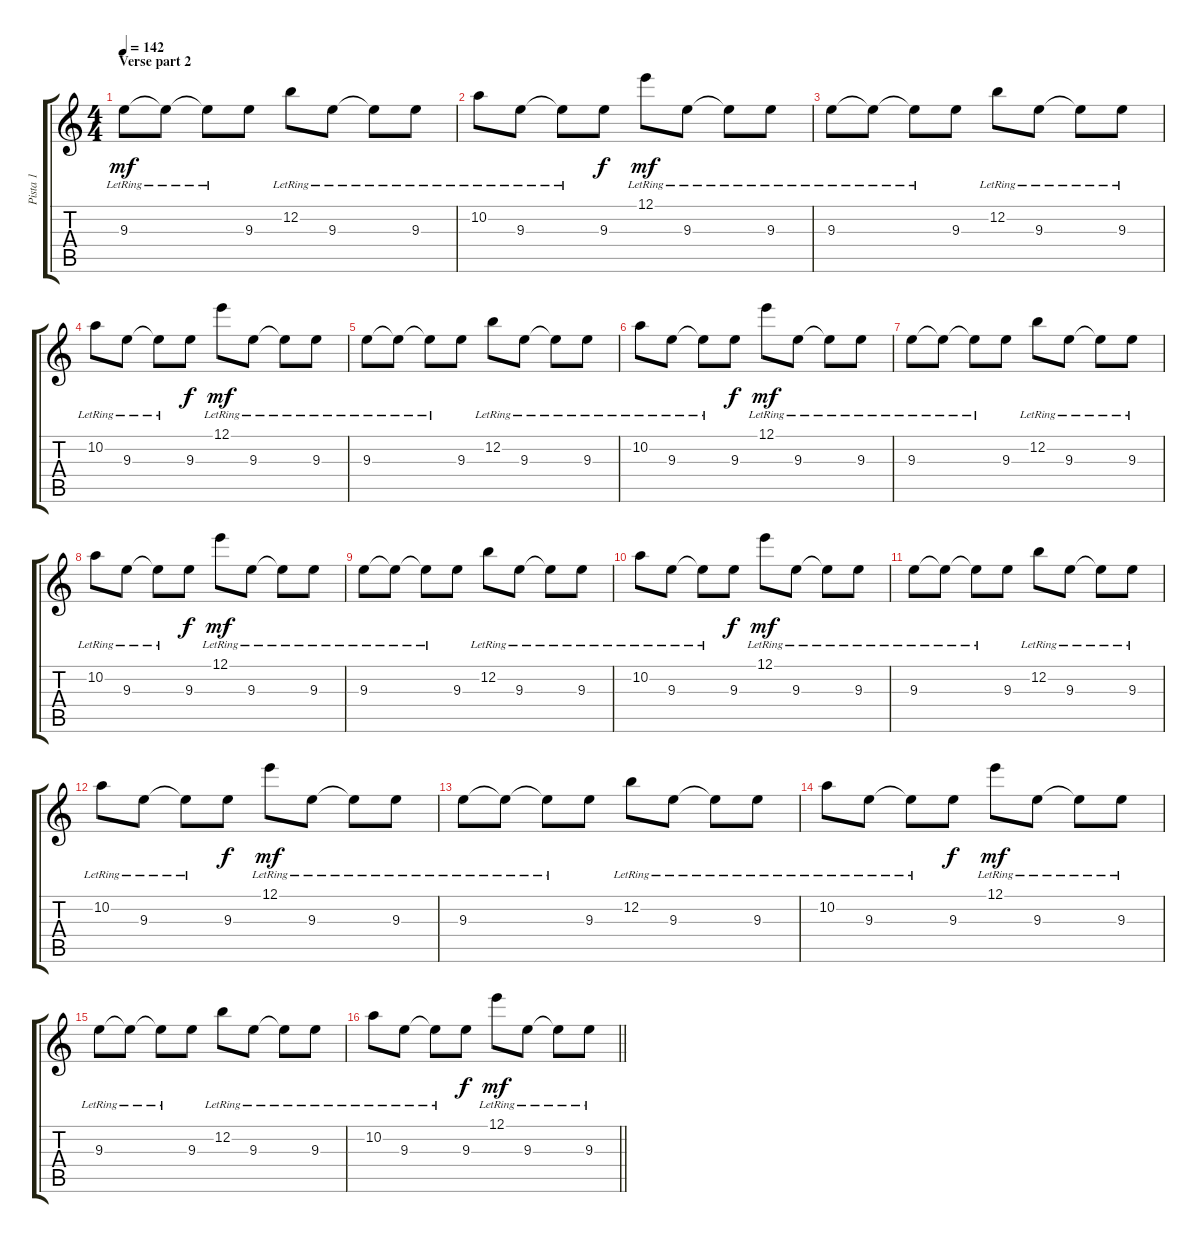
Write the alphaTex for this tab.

\track ("Pista 1" "Pista 1") {instrument acousticguitarsteel}
\staff {score tabs}
\tuning (E4 B3 G3 D3 A2 D2) {hide}
\ts (4 4)
\section ("" "Verse part 2")
\tempo 142
\clef g2
\ks c
9.3{lr}.8{dy mf} 9.3{lr t}.8 9.3{lr t}.8 9.3.8 12.2{lr}.8 9.3{lr}.8 9.3{lr t}.8 9.3{lr}.8 |
10.2{lr}.8 9.3{lr}.8 9.3{lr t}.8 9.3.8{dy f} 12.1{lr}.8{dy mf} 9.3{lr}.8 9.3{lr t}.8 9.3{lr}.8 |
9.3{lr}.8 9.3{lr t}.8 9.3{lr t}.8 9.3.8 12.2{lr}.8 9.3{lr}.8 9.3{lr t}.8 9.3{lr}.8 |
10.2{lr}.8 9.3{lr}.8 9.3{lr t}.8 9.3.8{dy f} 12.1{lr}.8{dy mf} 9.3{lr}.8 9.3{lr t}.8 9.3{lr}.8 |
9.3{lr}.8 9.3{lr t}.8 9.3{lr t}.8 9.3.8 12.2{lr}.8 9.3{lr}.8 9.3{lr t}.8 9.3{lr}.8 |
10.2{lr}.8 9.3{lr}.8 9.3{lr t}.8 9.3.8{dy f} 12.1{lr}.8{dy mf} 9.3{lr}.8 9.3{lr t}.8 9.3{lr}.8 |
9.3{lr}.8 9.3{lr t}.8 9.3{lr t}.8 9.3.8 12.2{lr}.8 9.3{lr}.8 9.3{lr t}.8 9.3{lr}.8 |
10.2{lr}.8 9.3{lr}.8 9.3{lr t}.8 9.3.8{dy f} 12.1{lr}.8{dy mf} 9.3{lr}.8 9.3{lr t}.8 9.3{lr}.8 |
9.3{lr}.8 9.3{lr t}.8 9.3{lr t}.8 9.3.8 12.2{lr}.8 9.3{lr}.8 9.3{lr t}.8 9.3{lr}.8 |
10.2{lr}.8 9.3{lr}.8 9.3{lr t}.8 9.3.8{dy f} 12.1{lr}.8{dy mf} 9.3{lr}.8 9.3{lr t}.8 9.3{lr}.8 |
9.3{lr}.8 9.3{lr t}.8 9.3{lr t}.8 9.3.8 12.2{lr}.8 9.3{lr}.8 9.3{lr t}.8 9.3{lr}.8 |
10.2{lr}.8 9.3{lr}.8 9.3{lr t}.8 9.3.8{dy f} 12.1{lr}.8{dy mf} 9.3{lr}.8 9.3{lr t}.8 9.3{lr}.8 |
9.3{lr}.8 9.3{lr t}.8 9.3{lr t}.8 9.3.8 12.2{lr}.8 9.3{lr}.8 9.3{lr t}.8 9.3{lr}.8 |
10.2{lr}.8 9.3{lr}.8 9.3{lr t}.8 9.3.8{dy f} 12.1{lr}.8{dy mf} 9.3{lr}.8 9.3{lr t}.8 9.3{lr}.8 |
9.3{lr}.8 9.3{lr t}.8 9.3{lr t}.8 9.3.8 12.2{lr}.8 9.3{lr}.8 9.3{lr t}.8 9.3{lr}.8 |
\barLineRight lightlight
10.2{lr}.8 9.3{lr}.8 9.3{lr t}.8 9.3.8{dy f} 12.1{lr}.8{dy mf} 9.3{lr}.8 9.3{lr t}.8 9.3{lr}.8
